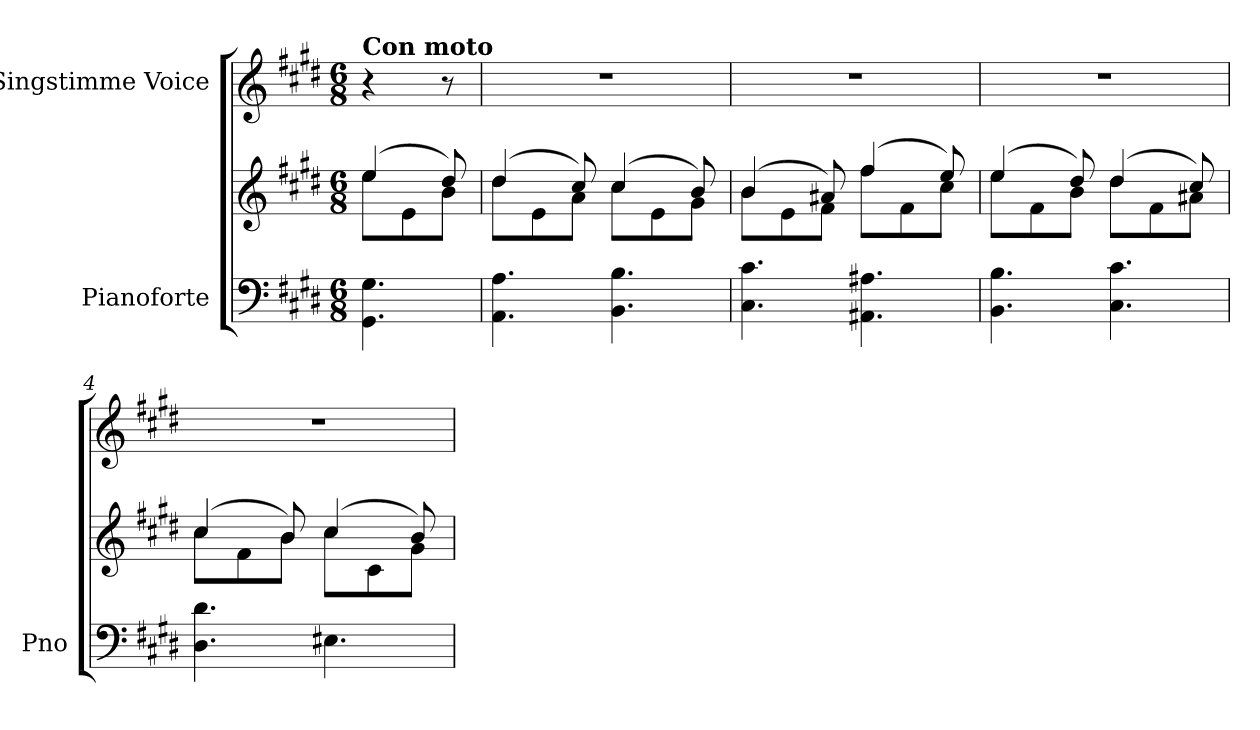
**kern	**kern	**dynam	**kern
*part2	*part2	*part2	*part1
*staff3	*staff2	*staff2/3	*staff1
*I"Pianoforte	*	*	*I"Singstimme Voice
*I'Pno	*	*	*
*clefF4	*clefG2	*	*clefG2
*k[f#c#g#d#]	*k[f#c#g#d#]	*	*k[f#c#g#d#]
*M6/8	*M6/8	*	*M6/8
=	=	=	=
*	*^	*	*
!	!	!	!	!LO:TX:a:B:t=Con moto
!	!	!	!LO:DY:a=2	!
!	!	!	!LO:DY:n=1:a=2	!
4.GG#\ 4.G#\	(>4ee/	8ee\L	mf other-dynamics	4r
.	.	8e\	.	.
.	8dd#/)	8b\J	.	8r
=1	=1	=1	=1	=1
4.AA\ 4.A\	(>4dd#/	8dd#\L	.	2.r
.	.	8e\	.	.
.	8cc#/)	8a\J	.	.
4.BB\ 4.B\	(>4cc#/	8cc#\L	.	.
.	.	8e\	.	.
.	8b/)	8g#\J	.	.
=2	=2	=2	=2	=2
4.C#\ 4.c#\	(>4b/	8b\L	.	2.r
.	.	8e\	.	.
.	8a#X/)	8f#\J	.	.
4.AA#X\ 4.A#X\	(>4ff#/	8ff#\L	.	.
.	.	8f#\	.	.
.	8ee/)	8cc#\J	.	.
=3	=3	=3	=3	=3
4.BB\ 4.B\	(>4ee/	8ee\L	.	2.r
.	.	8f#\	.	.
.	8dd#/)	8b\J	.	.
4.C#\ 4.c#\	(>4dd#/	8dd#\L	.	.
.	.	8f#\	.	.
.	8cc#/)	8a#X\J	.	.
=4	=4	=4	=4	=4
4.D#\ 4.d#\	(>4cc#/	8cc#\L	.	2.r
.	.	8f#\	.	.
.	8b/)	8b\J	.	.
4.E#X\	(>4cc#/	8cc#\L	.	.
.	.	8c#\	.	.
.	8b/)	8g#\J	.	.
*	*v	*v	*	*
=	=	=	=
*-	*-	*-	*-
